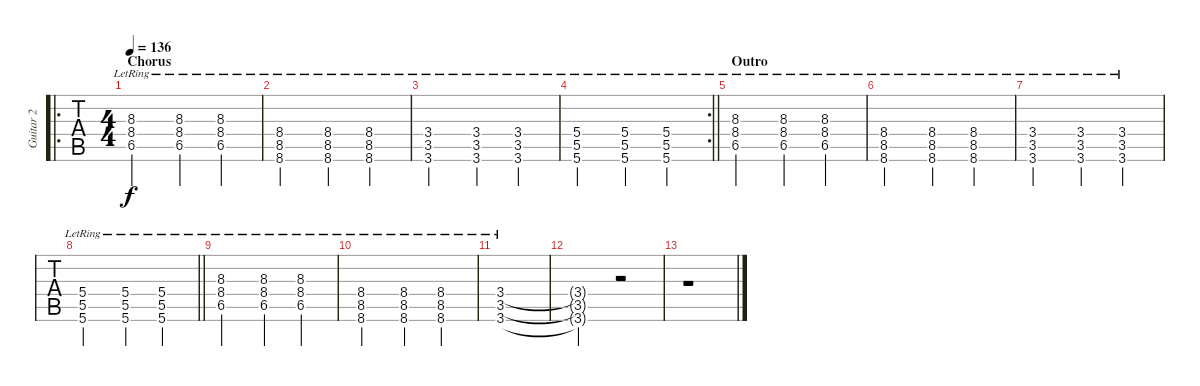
\track ("Guitar 2" "Guitar 2") {instrument distortionguitar}
\staff {tabs}
\tuning (E4 B3 G3 D3 A2 D2) {hide}
\ro
\ts (4 4)
\section ("" "Chorus")
\tempo 136
\clef g2
\ks c
(8.3{lr} 8.4{lr} 6.5{lr}).2{dy f} (8.3{lr} 8.4{lr} 6.5{lr}).4 (8.3{lr} 8.4{lr} 6.5{lr}).4 |
(8.4{lr} 8.5{lr} 8.6{lr}).2 (8.4{lr} 8.5{lr} 8.6{lr}).4 (8.4{lr} 8.5{lr} 8.6{lr}).4 |
(3.4{lr} 3.5{lr} 3.6).2 (3.4{lr} 3.5{lr} 3.6).4 (3.4{lr} 3.5{lr} 3.6).4 |
\rc 2
\barLineRight lightlight
(5.4{lr} 5.5 5.6{lr}).2 (5.4{lr} 5.5{lr} 5.6{lr}).4 (5.4{lr} 5.5{lr} 5.6{lr}).4 |
\section ("" "Outro")
(8.3{lr} 8.4{lr} 6.5{lr}).2 (8.3{lr} 8.4{lr} 6.5{lr}).4 (8.3{lr} 8.4{lr} 6.5{lr}).4 |
(8.4{lr} 8.5{lr} 8.6{lr}).2 (8.4{lr} 8.5{lr} 8.6{lr}).4 (8.4{lr} 8.5{lr} 8.6{lr}).4 |
(3.4{lr} 3.5{lr} 3.6).2 (3.4{lr} 3.5{lr} 3.6).4 (3.4{lr} 3.5{lr} 3.6).4 |
\barLineRight lightlight
(5.4{lr} 5.5 5.6{lr}).2 (5.4{lr} 5.5{lr} 5.6{lr}).4 (5.4{lr} 5.5{lr} 5.6{lr}).4 |
(8.3{lr} 8.4{lr} 6.5{lr}).2 (8.3{lr} 8.4{lr} 6.5{lr}).4 (8.3{lr} 8.4{lr} 6.5{lr}).4 |
(8.4{lr} 8.5{lr} 8.6{lr}).2 (8.4{lr} 8.5{lr} 8.6{lr}).4 (8.4{lr} 8.5{lr} 8.6{lr}).4 |
(3.4 3.5{lr} 3.6).1 |
(3.4{t} 3.5{t} 3.6{t}).2 r.2 |
r.1
